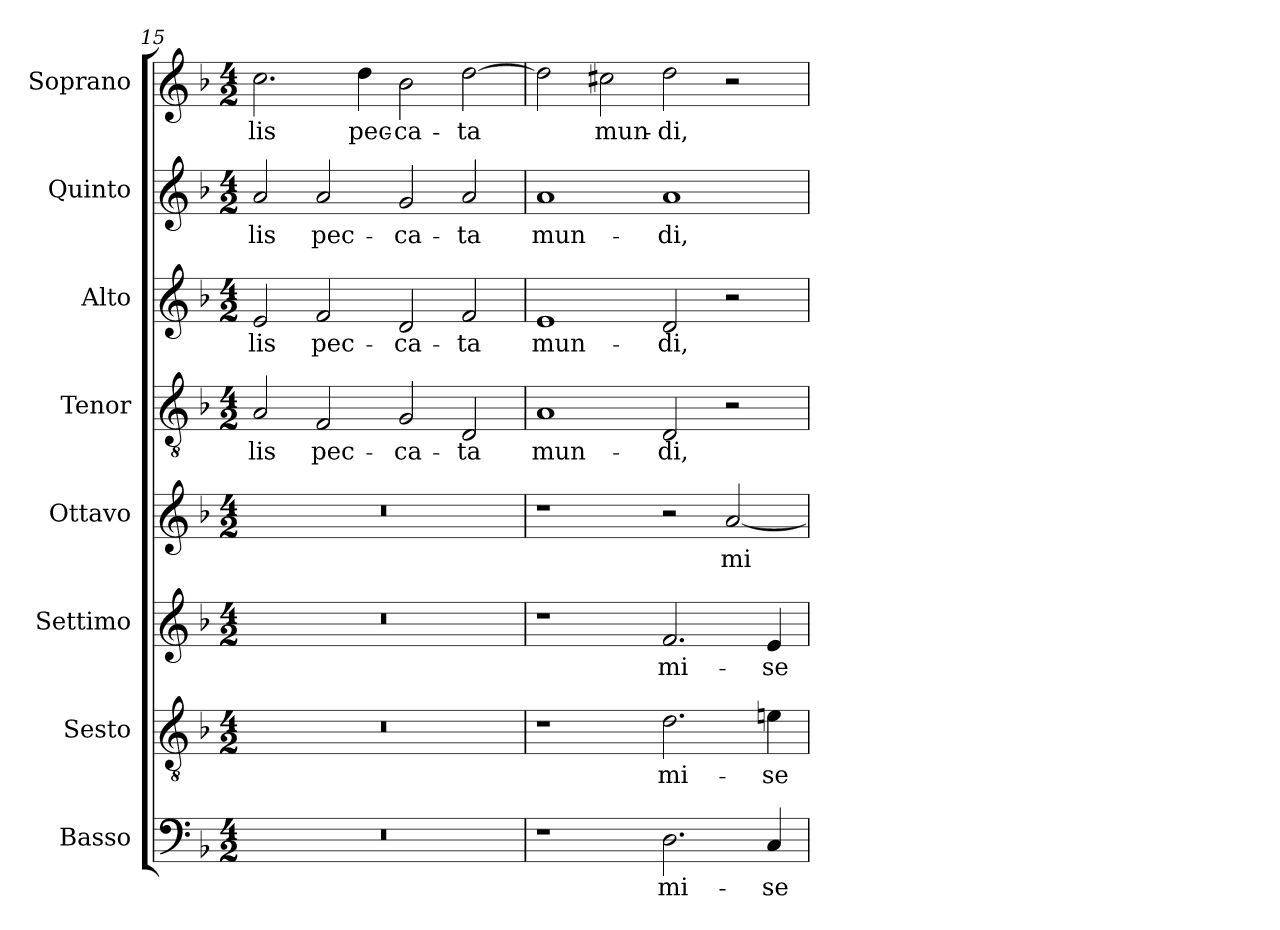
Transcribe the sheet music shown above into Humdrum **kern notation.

**kern	**text	**kern	**text	**kern	**text	**kern	**text	**kern	**text	**kern	**text	**kern	**text	**kern	**text
*part8	*part8	*part7	*part7	*part6	*part6	*part5	*part5	*part4	*part4	*part3	*part3	*part2	*part2	*part1	*part1
*staff8	*staff8	*staff7	*staff7	*staff6	*staff6	*staff5	*staff5	*staff4	*staff4	*staff3	*staff3	*staff2	*staff2	*staff1	*staff1
*I"Basso	*	*I"Sesto	*	*I"Settimo	*	*I"Ottavo	*	*I"Tenor	*	*I"Alto	*	*I"Quinto	*	*I"Soprano	*
*I'B.	*	*I'Ss.	*	*I'St.	*	*I'Ot.	*	*I'T.	*	*I'A.	*	*I'Q.	*	*I'S.	*
!!LO:PB:g=z
*clefF4	*	*clefGv2	*	*clefG2	*	*clefG2	*	*clefGv2	*	*clefG2	*	*clefG2	*	*clefG2	*
*	*	*ITrd7c12	*	*	*	*	*	*ITrd7c12	*	*	*	*	*	*	*
*k[b-]	*	*k[b-]	*	*k[b-]	*	*k[b-]	*	*k[b-]	*	*k[b-]	*	*k[b-]	*	*k[b-]	*
*F:	*	*F:	*	*F:	*	*F:	*	*F:	*	*F:	*	*F:	*	*F:	*
*M4/2	*	*M4/2	*	*M4/2	*	*M4/2	*	*M4/2	*	*M4/2	*	*M4/2	*	*M4/2	*
=15	=15	=15	=15	=15	=15	=15	=15	=15	=15	=15	=15	=15	=15	=15	=15
!LO:N:vis=1	!	!LO:N:vis=1	!	!LO:N:vis=1	!	!LO:N:vis=1	!	!	!	!	!	!	!	!	!
!	!	!	!	!	!	!	!	!	!LO:LY:b:color=#000000	!	!	!	!	!	!
!	!	!	!	!	!	!	!	!	!	!	!LO:LY:b:color=#000000	!	!	!	!
!	!	!	!	!	!	!	!	!	!	!	!	!	!LO:LY:b:color=#000000	!	!
!	!	!	!	!	!	!	!	!	!	!	!	!	!	!	!LO:LY:b:color=#000000
0r	.	0r	.	0r	.	0r	.	2AAi/	-lis	2ei/	-lis	2ai/	-lis	2.cci\	-lis
!	!	!	!	!	!	!	!	!	!LO:LY:b:color=#000000	!	!	!	!	!	!
!	!	!	!	!	!	!	!	!	!	!	!LO:LY:b:color=#000000	!	!	!	!
!	!	!	!	!	!	!	!	!	!	!	!	!	!LO:LY:b:color=#000000	!	!
.	.	.	.	.	.	.	.	2FFi/	pec-	2fi/	pec-	2ai/	pec-	.	.
!	!	!	!	!	!	!	!	!	!	!	!	!	!	!	!LO:LY:b:color=#000000
.	.	.	.	.	.	.	.	.	.	.	.	.	.	4ddi\	pec-
!	!	!	!	!	!	!	!	!	!LO:LY:b:color=#000000	!	!	!	!	!	!
!	!	!	!	!	!	!	!	!	!	!	!LO:LY:b:color=#000000	!	!	!	!
!	!	!	!	!	!	!	!	!	!	!	!	!	!LO:LY:b:color=#000000	!	!
!	!	!	!	!	!	!	!	!	!	!	!	!	!	!	!LO:LY:b:color=#000000
.	.	.	.	.	.	.	.	2GGi/	-ca-	2di/	-ca-	2gi/	-ca-	2b-i\	-ca-
!	!	!	!	!	!	!	!	!	!LO:LY:b:color=#000000	!	!	!	!	!	!
!	!	!	!	!	!	!	!	!	!	!	!LO:LY:b:color=#000000	!	!	!	!
!	!	!	!	!	!	!	!	!	!	!	!	!	!LO:LY:b:color=#000000	!	!
!	!	!	!	!	!	!	!	!	!	!	!	!	!	!	!LO:LY:b:color=#000000
.	.	.	.	.	.	.	.	2DDi/	-ta	2fi/	-ta	2ai/	-ta	[2ddi\	-ta
=16	=16	=16	=16	=16	=16	=16	=16	=16	=16	=16	=16	=16	=16	=16	=16
!	!	!	!	!	!	!	!	!	!LO:LY:b:color=#000000	!	!	!	!	!	!
!	!	!	!	!	!	!	!	!	!	!	!LO:LY:b:color=#000000	!	!	!	!
!	!	!	!	!	!	!	!	!	!	!	!	!	!LO:LY:b:color=#000000	!	!
1r	.	1r	.	1r	.	1r	.	1AAi	mun-	1ei	mun-	1ai	mun-	2ddi\]	.
!	!	!	!	!	!	!	!	!	!	!	!	!	!	!	!LO:LY:b:color=#000000
.	.	.	.	.	.	.	.	.	.	.	.	.	.	2cc#Xi\	mun-
!	!LO:LY:b:color=#000000	!	!	!	!	!	!	!	!	!	!	!	!	!	!
!	!	!	!LO:LY:b:color=#000000	!	!	!	!	!	!	!	!	!	!	!	!
!	!	!	!	!	!LO:LY:b:color=#000000	!	!	!	!	!	!	!	!	!	!
!	!	!	!	!	!	!	!	!	!LO:LY:b:color=#000000	!	!	!	!	!	!
!	!	!	!	!	!	!	!	!	!	!	!LO:LY:b:color=#000000	!	!	!	!
!	!	!	!	!	!	!	!	!	!	!	!	!	!LO:LY:b:color=#000000	!	!
!	!	!	!	!	!	!	!	!	!	!	!	!	!	!	!LO:LY:b:color=#000000
2.Di\	mi-	2.Di\	mi-	2.fi/	mi-	2r	.	2DDi/	-di,	2di/	-di,	1ai	-di,	2ddi\	-di,
!	!	!	!	!	!	!	!LO:LY:b:color=#000000	!	!	!	!	!	!	!	!
.	.	.	.	.	.	[2ai/	mi-	2r	.	2r	.	.	.	2r	.
!	!LO:LY:b:color=#000000	!	!	!	!	!	!	!	!	!	!	!	!	!	!
!	!	!	!LO:LY:b:color=#000000	!	!	!	!	!	!	!	!	!	!	!	!
!	!	!	!	!	!LO:LY:b:color=#000000	!	!	!	!	!	!	!	!	!	!
4Ci/	-se-	4Eni\	-se-	4ei/	-se-	.	.	.	.	.	.	.	.	.	.
=	=	=	=	=	=	=	=	=	=	=	=	=	=	=	=
*-	*-	*-	*-	*-	*-	*-	*-	*-	*-	*-	*-	*-	*-	*-	*-
